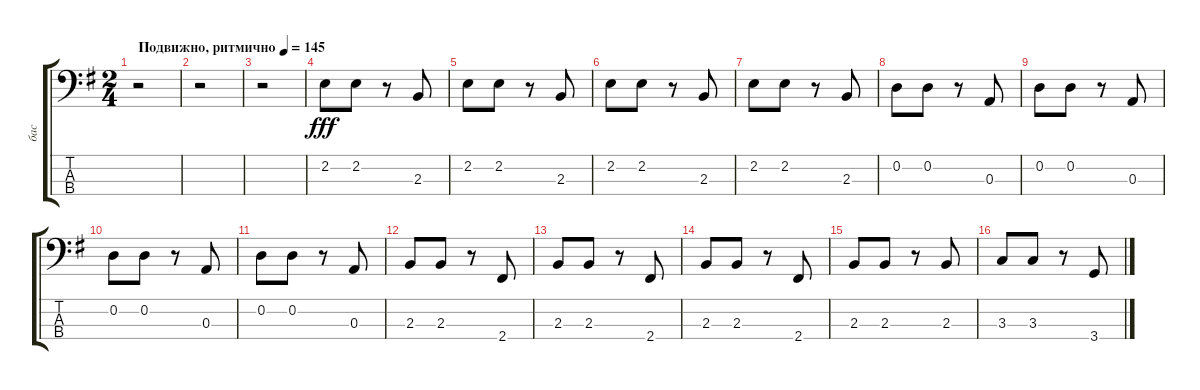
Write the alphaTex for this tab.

\track ("бас" "бас") {instrument electricbassfinger}
\staff {score tabs}
\tuning (G2 D2 A1 E1) {hide}
\ts (2 4)
\tempo (145 "Подвижно, ритмично")
\clef f4
\ks eminor
r.2{dy fff instrument electricbassfinger} |
r.2 |
r.2 |
2.2.8 2.2.8 r.8 2.3.8 |
2.2.8 2.2.8 r.8 2.3.8 |
2.2.8 2.2.8 r.8 2.3.8 |
2.2.8 2.2.8 r.8 2.3.8 |
0.2.8 0.2.8 r.8 0.3.8 |
0.2.8 0.2.8 r.8 0.3.8 |
0.2.8 0.2.8 r.8 0.3.8 |
0.2.8 0.2.8 r.8 0.3.8 |
2.3.8 2.3.8 r.8 2.4.8 |
2.3.8 2.3.8 r.8 2.4.8 |
2.3.8 2.3.8 r.8 2.4.8 |
2.3.8 2.3.8 r.8 2.3.8 |
3.3.8 3.3.8 r.8 3.4.8
